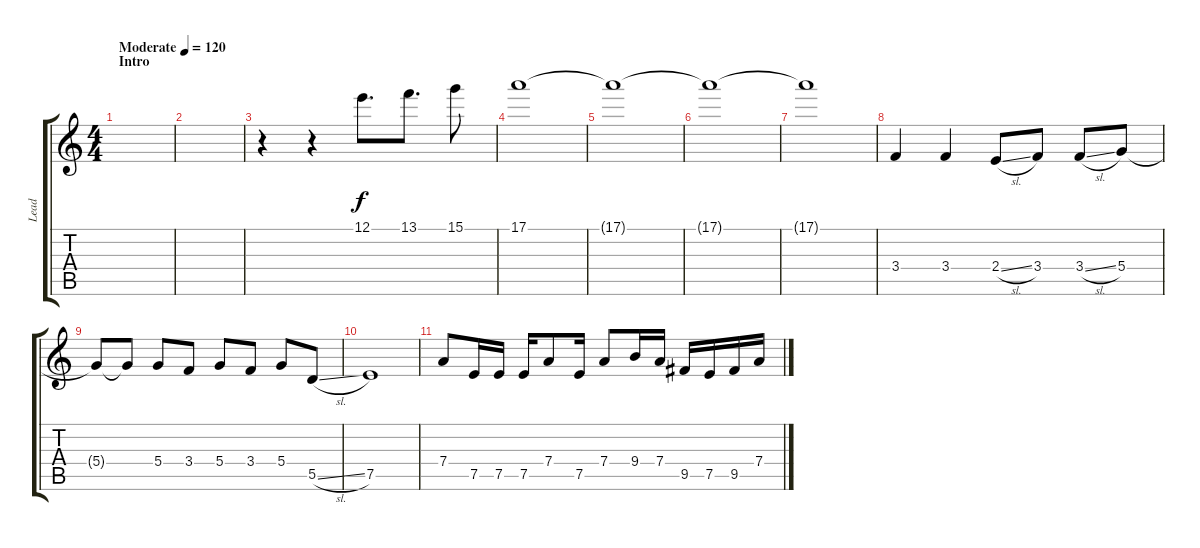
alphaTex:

\track ("Lead" "Lead") {instrument overdrivenguitar}
\staff {score tabs}
\tuning (E4 B3 G3 D3 A2 D2) {hide}
\ts (4 4)
\section ("" "Intro")
\tempo (120 "Moderate")
\clef g2
\ks c
|
|
r.4 r.4 12.1.8{d} 13.1.8{d} 15.1.8 |
17.1.1 |
17.1{t}.1 |
17.1{t}.1 |
17.1{t}.1 |
3.4.4 3.4.4 2.4{sl}.8 3.4.8 3.4{sl}.8 5.4.8 |
5.4{t}.8 5.4{t}.8 5.4.8 3.4.8 5.4.8 3.4.8 5.4.8 5.5{sl}.8 |
7.5.1 |
7.4.8 7.5.16 7.5.16 7.5.16 7.4.8 7.5.16 7.4.8 9.4.16 7.4.16 9.5.16 7.5.16 9.5.16 7.4.16
